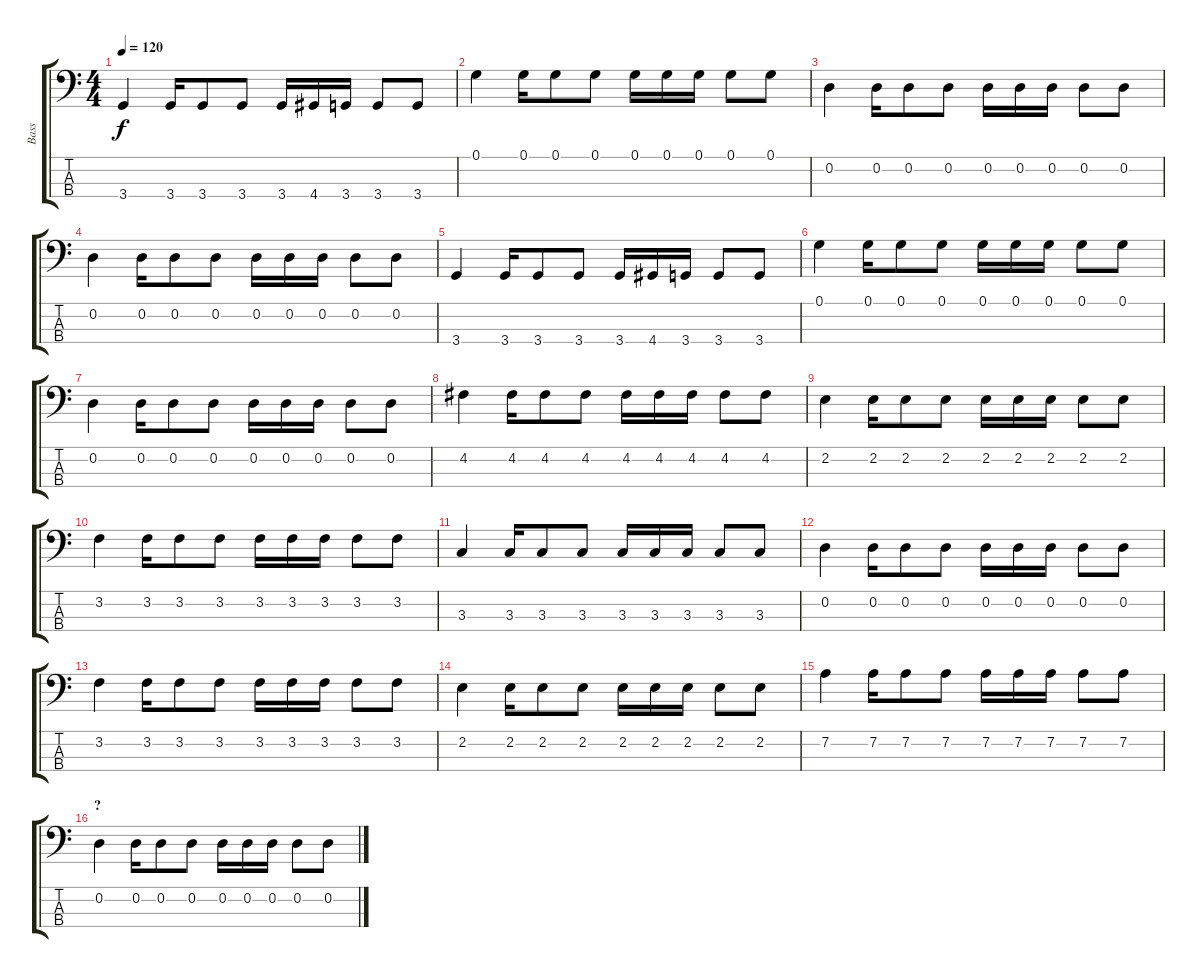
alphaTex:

\track ("Bass" "Bass") {instrument slapbass2}
\staff {score tabs}
\tuning (G2 D2 A1 E1) {hide}
\ts (4 4)
\tempo 120
\clef f4
\ks c
3.4.4{dy f} 3.4.16 3.4.8 3.4.8 3.4.16 4.4.16 3.4.16 3.4.8 3.4.8 |
0.1.4 0.1.16 0.1.8 0.1.8 0.1.16 0.1.16 0.1.16 0.1.8 0.1.8 |
0.2.4 0.2.16 0.2.8 0.2.8 0.2.16 0.2.16 0.2.16 0.2.8 0.2.8 |
0.2.4 0.2.16 0.2.8 0.2.8 0.2.16 0.2.16 0.2.16 0.2.8 0.2.8 |
3.4.4 3.4.16 3.4.8 3.4.8 3.4.16 4.4.16 3.4.16 3.4.8 3.4.8 |
0.1.4 0.1.16 0.1.8 0.1.8 0.1.16 0.1.16 0.1.16 0.1.8 0.1.8 |
0.2.4 0.2.16 0.2.8 0.2.8 0.2.16 0.2.16 0.2.16 0.2.8 0.2.8 |
4.2.4 4.2.16 4.2.8 4.2.8 4.2.16 4.2.16 4.2.16 4.2.8 4.2.8 |
2.2.4 2.2.16 2.2.8 2.2.8 2.2.16 2.2.16 2.2.16 2.2.8 2.2.8 |
3.2.4 3.2.16 3.2.8 3.2.8 3.2.16 3.2.16 3.2.16 3.2.8 3.2.8 |
3.3.4 3.3.16 3.3.8 3.3.8 3.3.16 3.3.16 3.3.16 3.3.8 3.3.8 |
0.2.4 0.2.16 0.2.8 0.2.8 0.2.16 0.2.16 0.2.16 0.2.8 0.2.8 |
3.2.4 3.2.16 3.2.8 3.2.8 3.2.16 3.2.16 3.2.16 3.2.8 3.2.8 |
2.2.4 2.2.16 2.2.8 2.2.8 2.2.16 2.2.16 2.2.16 2.2.8 2.2.8 |
7.2.4 7.2.16 7.2.8 7.2.8 7.2.16 7.2.16 7.2.16 7.2.8 7.2.8 |
\section ("" "?")
0.2.4 0.2.16 0.2.8 0.2.8 0.2.16 0.2.16 0.2.16 0.2.8 0.2.8
